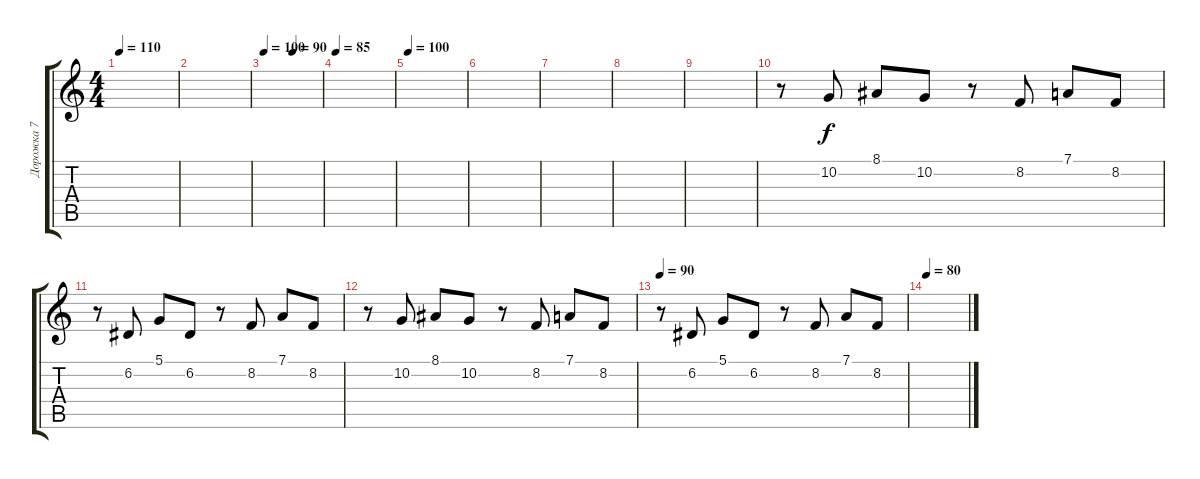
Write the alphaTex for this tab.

\track ("Дорожка 7" "Дорожка 7") {instrument pizzicatostrings}
\staff {score tabs}
\tuning (D4 A3 F3 C3 G2 D2) {hide}
\ts (4 4)
\tempo 110
\clef g2
\ks c
|
|
\tempo 100
\tempo (90 0.5)
|
\tempo 85
|
\tempo 100
|
|
|
|
|
r.8 10.2.8 8.1.8 10.2.8 r.8 8.2.8 7.1.8 8.2.8 |
r.8 6.2.8 5.1.8 6.2.8 r.8 8.2.8 7.1.8 8.2.8 |
r.8 10.2.8 8.1.8 10.2.8 r.8 8.2.8 7.1.8 8.2.8 |
\tempo 90
r.8 6.2.8 5.1.8 6.2.8 r.8 8.2.8 7.1.8 8.2.8 |
\tempo 80
